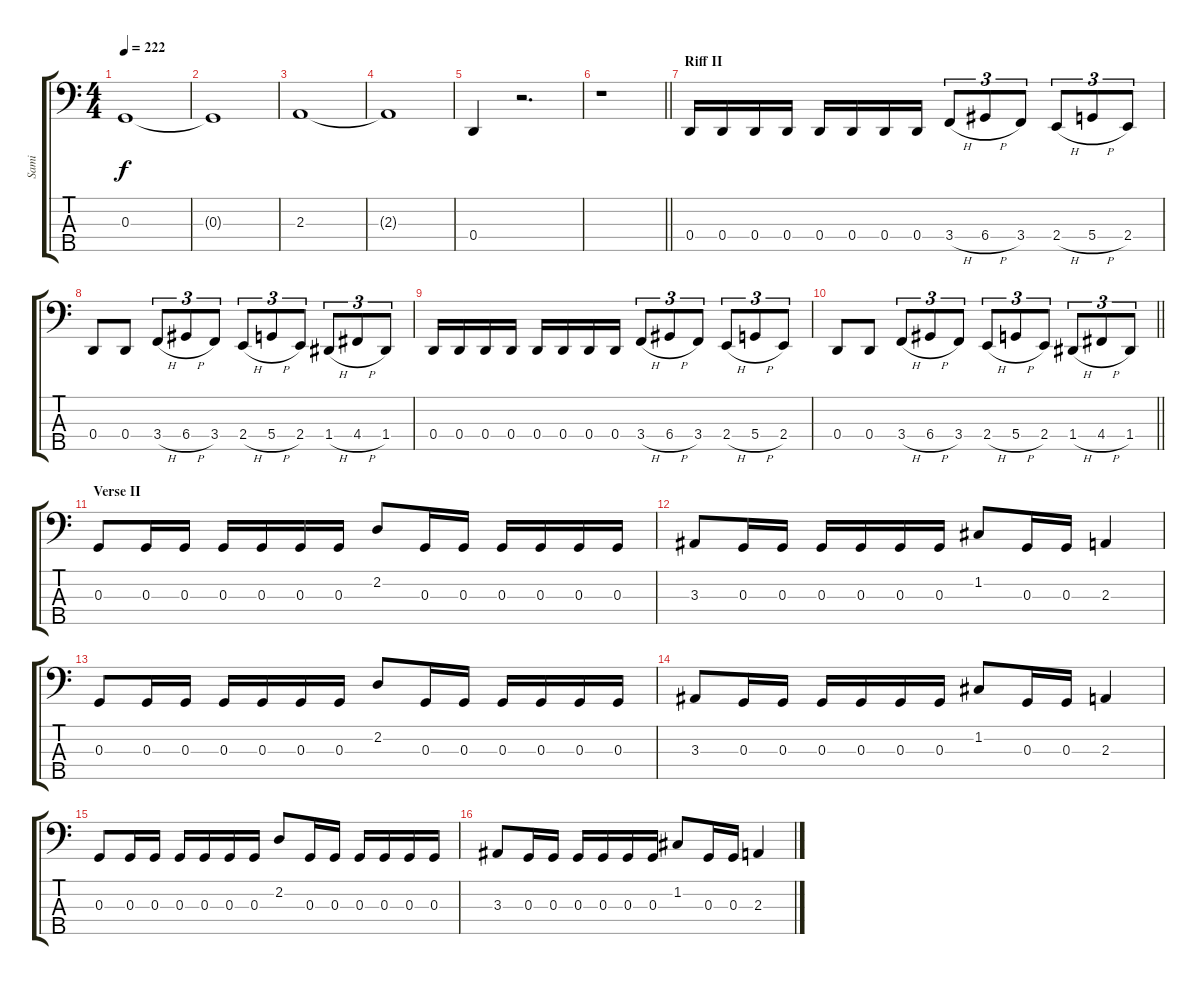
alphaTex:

\track ("Sami" "Sami") {instrument electricbassfinger}
\staff {score tabs}
\tuning (F2 C2 G1 D1 A0) {hide}
\ts (4 4)
\tempo 222
\clef f4
\ks c
0.3.1{dy f} |
0.3{t}.1 |
2.3.1 |
2.3{t}.1 |
0.4.4 r.2{d} |
\barLineRight lightlight
r.1 |
\section ("" "Riff II")
0.4.16 0.4.16 0.4.16 0.4.16 0.4.16 0.4.16 0.4.16 0.4.16 3.4{h}.8{tu (3 2)} 6.4{h}.8{tu (3 2)} 3.4.8{tu (3 2)} 2.4{h}.8{tu (3 2)} 5.4{h}.8{tu (3 2)} 2.4.8{tu (3 2)} |
0.4.8 0.4.8 3.4{h}.8{tu (3 2)} 6.4{h}.8{tu (3 2)} 3.4.8{tu (3 2)} 2.4{h}.8{tu (3 2)} 5.4{h}.8{tu (3 2)} 2.4.8{tu (3 2)} 1.4{h}.8{tu (3 2)} 4.4{h}.8{tu (3 2)} 1.4.8{tu (3 2)} |
0.4.16 0.4.16 0.4.16 0.4.16 0.4.16 0.4.16 0.4.16 0.4.16 3.4{h}.8{tu (3 2)} 6.4{h}.8{tu (3 2)} 3.4.8{tu (3 2)} 2.4{h}.8{tu (3 2)} 5.4{h}.8{tu (3 2)} 2.4.8{tu (3 2)} |
\barLineRight lightlight
0.4.8 0.4.8 3.4{h}.8{tu (3 2)} 6.4{h}.8{tu (3 2)} 3.4.8{tu (3 2)} 2.4{h}.8{tu (3 2)} 5.4{h}.8{tu (3 2)} 2.4.8{tu (3 2)} 1.4{h}.8{tu (3 2)} 4.4{h}.8{tu (3 2)} 1.4.8{tu (3 2)} |
\section ("" "Verse II")
0.3.8 0.3.16 0.3.16 0.3.16 0.3.16 0.3.16 0.3.16 2.2.8 0.3.16 0.3.16 0.3.16 0.3.16 0.3.16 0.3.16 |
3.3.8 0.3.16 0.3.16 0.3.16 0.3.16 0.3.16 0.3.16 1.2.8 0.3.16 0.3.16 2.3.4 |
0.3.8 0.3.16 0.3.16 0.3.16 0.3.16 0.3.16 0.3.16 2.2.8 0.3.16 0.3.16 0.3.16 0.3.16 0.3.16 0.3.16 |
3.3.8 0.3.16 0.3.16 0.3.16 0.3.16 0.3.16 0.3.16 1.2.8 0.3.16 0.3.16 2.3.4 |
0.3.8 0.3.16 0.3.16 0.3.16 0.3.16 0.3.16 0.3.16 2.2.8 0.3.16 0.3.16 0.3.16 0.3.16 0.3.16 0.3.16 |
3.3.8 0.3.16 0.3.16 0.3.16 0.3.16 0.3.16 0.3.16 1.2.8 0.3.16 0.3.16 2.3.4
